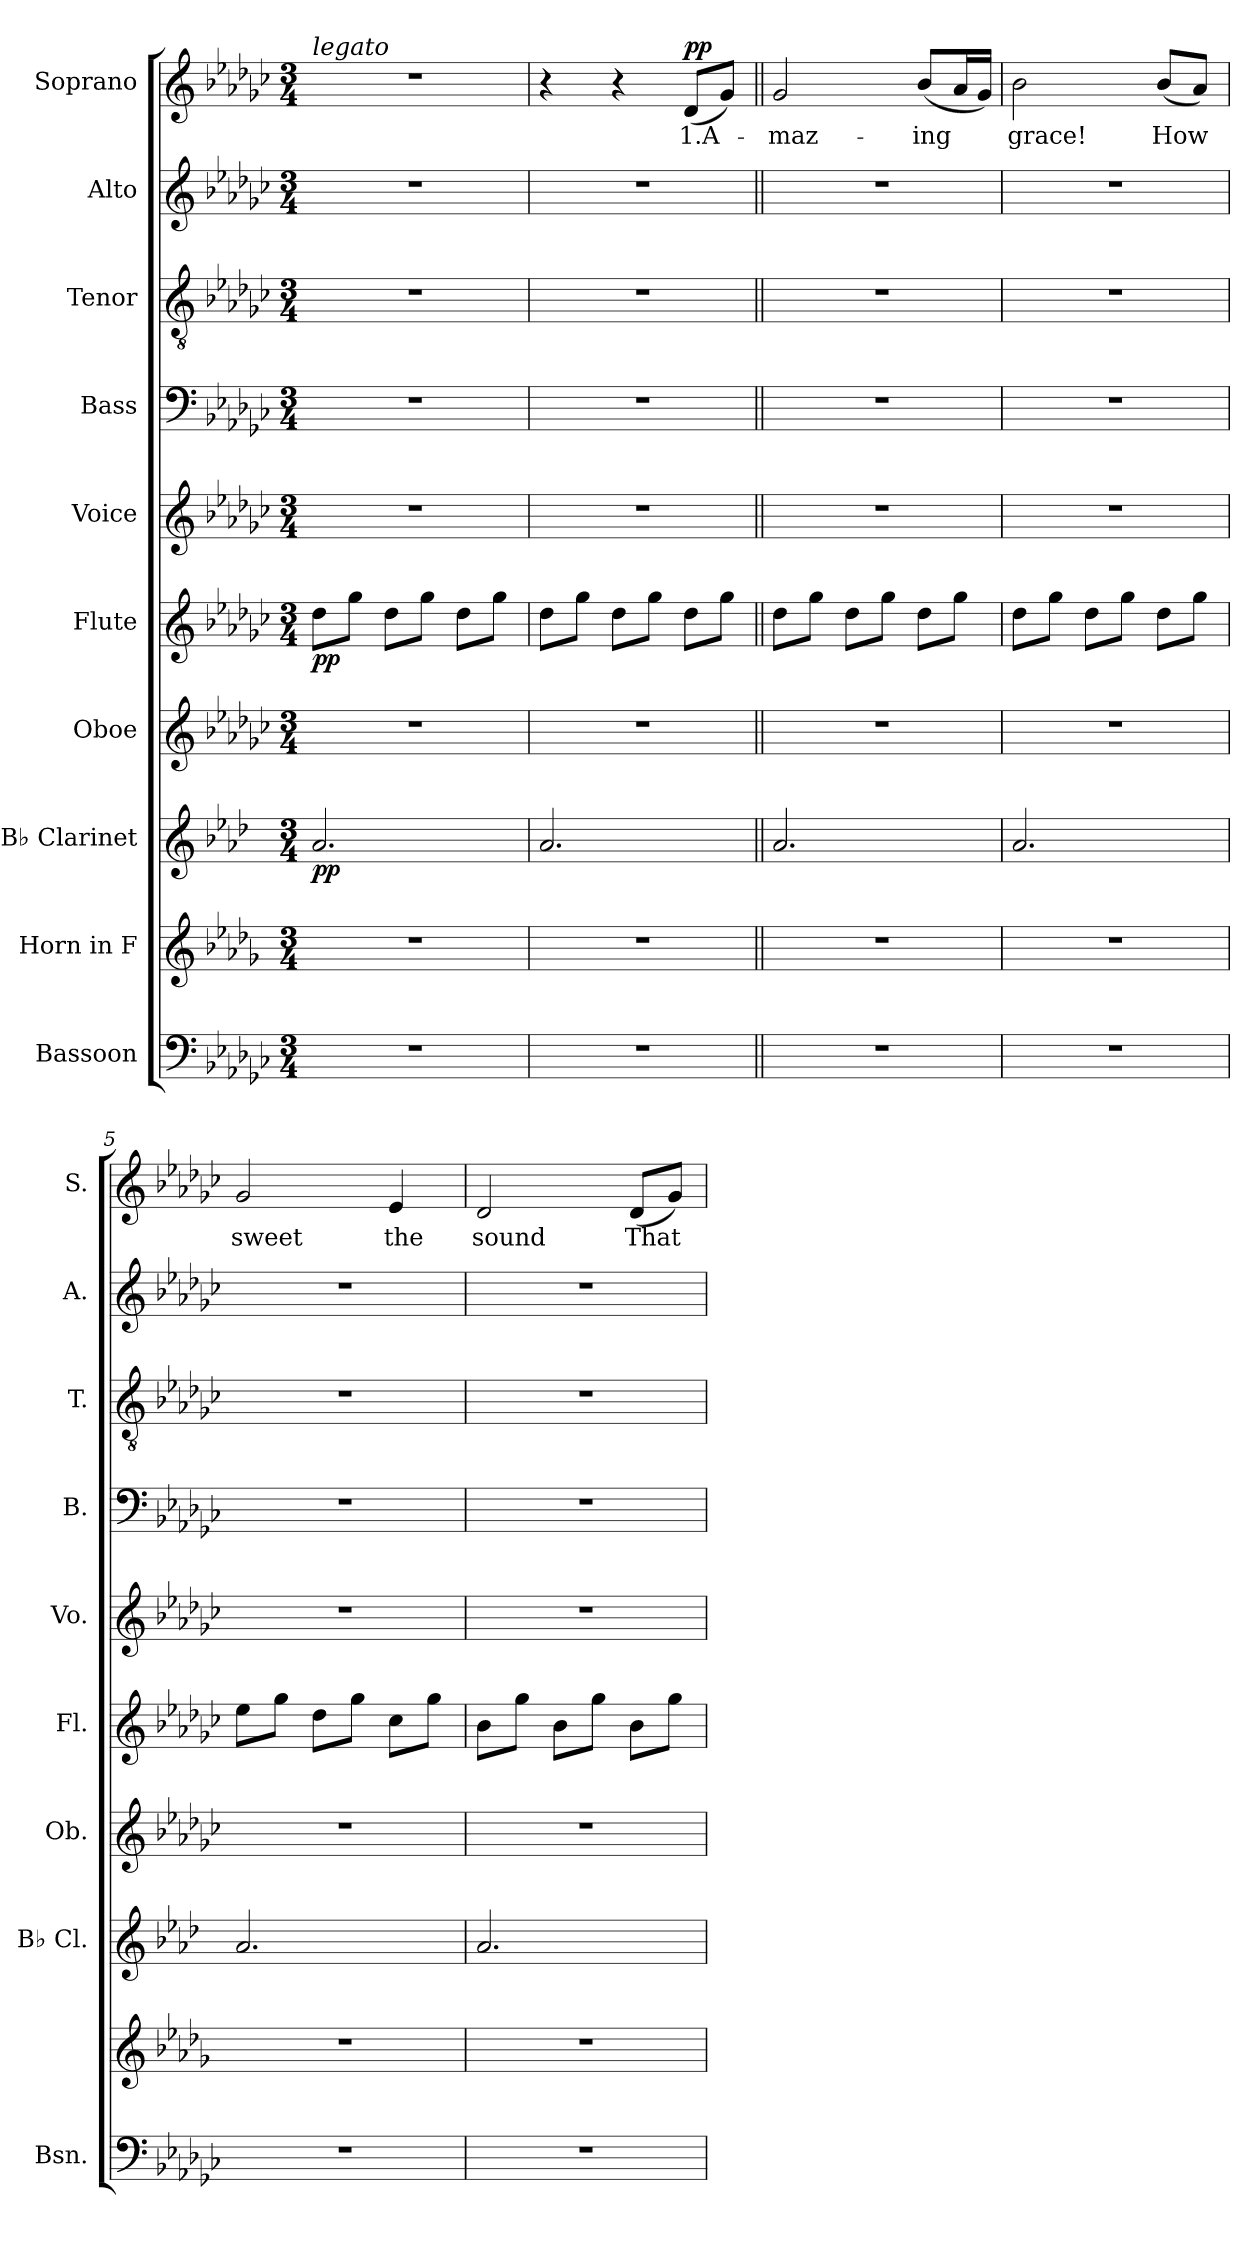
**kern	**kern	**kern	**dynam	**kern	**kern	**dynam	**kern	**kern	**kern	**kern	**kern	**text	**dynam
*part10	*part9	*part8	*part8	*part7	*part6	*part6	*part5	*part4	*part3	*part2	*part1	*part1	*part1
*staff10	*staff9	*staff8	*staff8	*staff7	*staff6	*staff6	*staff5	*staff4	*staff3	*staff2	*staff1	*staff1	*staff1
*I"Bassoon	*I"Horn in F	*I"B♭ Clarinet	*	*I"Oboe	*I"Flute	*	*I"Voice	*I"Bass	*I"Tenor	*I"Alto	*I"Soprano	*	*
*I'Bsn.	*	*I'B♭ Cl.	*	*I'Ob.	*I'Fl.	*	*I'Vo.	*I'B.	*I'T.	*I'A.	*I'S.	*	*
*clefF4	*clefG2	*clefG2	*	*clefG2	*clefG2	*	*clefG2	*clefF4	*clefGv2	*clefG2	*clefG2	*	*
*	*ITrd4c7	*ITrd1c2	*	*	*	*	*	*	*	*	*	*	*
*k[b-e-a-d-g-c-]	*k[b-e-a-d-g-c-]	*k[b-e-a-d-g-c-]	*	*k[b-e-a-d-g-c-]	*k[b-e-a-d-g-c-]	*	*k[b-e-a-d-g-c-]	*k[b-e-a-d-g-c-]	*k[b-e-a-d-g-c-]	*k[b-e-a-d-g-c-]	*k[b-e-a-d-g-c-]	*	*
*M3/4	*M3/4	*M3/4	*	*M3/4	*M3/4	*	*M3/4	*M3/4	*M3/4	*M3/4	*M3/4	*	*
*MM92	*MM92	*MM92	*	*MM92	*MM92	*	*MM92	*MM92	*MM92	*MM92	*MM92	*	*
=1	=1	=1	=1	=1	=1	=1	=1	=1	=1	=1	=1	=1	=1
!	!	!	!	!	!	!	!	!	!	!	!LO:TX:a:i:t=legato	!	!
!	!	!	!LO:DY:b	!	!	!LO:DY:b	!	!	!	!	!	!	!
2.r	2.r	2.g-/	pp	2.r	8dd-\L	pp	2.r	2.r	2.r	2.r	2.r	.	.
.	.	.	.	.	8gg-\J	.	.	.	.	.	.	.	.
.	.	.	.	.	8dd-\L	.	.	.	.	.	.	.	.
.	.	.	.	.	8gg-\J	.	.	.	.	.	.	.	.
.	.	.	.	.	8dd-\L	.	.	.	.	.	.	.	.
.	.	.	.	.	8gg-\J	.	.	.	.	.	.	.	.
=2	=2	=2	=2	=2	=2	=2	=2	=2	=2	=2	=2	=2	=2
2.r	2.r	2.g-/	.	2.r	8dd-\L	.	2.r	2.r	2.r	2.r	4r	.	.
.	.	.	.	.	8gg-\J	.	.	.	.	.	.	.	.
.	.	.	.	.	8dd-\L	.	.	.	.	.	4r	.	.
.	.	.	.	.	8gg-\J	.	.	.	.	.	.	.	.
!	!	!	!	!	!	!	!	!	!	!	!	!	!LO:DY:a
.	.	.	.	.	8dd-\L	.	.	.	.	.	(8d-/L	1.A-	pp
.	.	.	.	.	8gg-\J	.	.	.	.	.	8g-/J)	.	.
=3||	=3||	=3||	=3||	=3||	=3||	=3||	=3||	=3||	=3||	=3||	=3||	=3||	=3||
2.r	2.r	2.g-/	.	2.r	8dd-\L	.	2.r	2.r	2.r	2.r	2g-/	-maz-	.
.	.	.	.	.	8gg-\J	.	.	.	.	.	.	.	.
.	.	.	.	.	8dd-\L	.	.	.	.	.	.	.	.
.	.	.	.	.	8gg-\J	.	.	.	.	.	.	.	.
.	.	.	.	.	8dd-\L	.	.	.	.	.	(8b-/L	-ing	.
.	.	.	.	.	8gg-\J	.	.	.	.	.	16a-/L	.	.
.	.	.	.	.	.	.	.	.	.	.	16g-/JJ)	.	.
!!LO:LB:g=z
=4	=4	=4	=4	=4	=4	=4	=4	=4	=4	=4	=4	=4	=4
2.r	2.r	2.g-/	.	2.r	8dd-\L	.	2.r	2.r	2.r	2.r	2b-\	grace!	.
.	.	.	.	.	8gg-\J	.	.	.	.	.	.	.	.
.	.	.	.	.	8dd-\L	.	.	.	.	.	.	.	.
.	.	.	.	.	8gg-\J	.	.	.	.	.	.	.	.
.	.	.	.	.	8dd-\L	.	.	.	.	.	(8b-/L	How	.
.	.	.	.	.	8gg-\J	.	.	.	.	.	8a-/J)	.	.
=5	=5	=5	=5	=5	=5	=5	=5	=5	=5	=5	=5	=5	=5
2.r	2.r	2.g-/	.	2.r	8ee-\L	.	2.r	2.r	2.r	2.r	2g-/	sweet	.
.	.	.	.	.	8gg-\J	.	.	.	.	.	.	.	.
.	.	.	.	.	8dd-\L	.	.	.	.	.	.	.	.
.	.	.	.	.	8gg-\J	.	.	.	.	.	.	.	.
.	.	.	.	.	8cc-\L	.	.	.	.	.	4e-/	the	.
.	.	.	.	.	8gg-\J	.	.	.	.	.	.	.	.
=6	=6	=6	=6	=6	=6	=6	=6	=6	=6	=6	=6	=6	=6
2.r	2.r	2.g-/	.	2.r	8b-\L	.	2.r	2.r	2.r	2.r	2d-/	sound	.
.	.	.	.	.	8gg-\J	.	.	.	.	.	.	.	.
.	.	.	.	.	8b-\L	.	.	.	.	.	.	.	.
.	.	.	.	.	8gg-\J	.	.	.	.	.	.	.	.
.	.	.	.	.	8b-\L	.	.	.	.	.	(8d-/L	That	.
.	.	.	.	.	8gg-\J	.	.	.	.	.	8g-/J)	.	.
=	=	=	=	=	=	=	=	=	=	=	=	=	=
*-	*-	*-	*-	*-	*-	*-	*-	*-	*-	*-	*-	*-	*-
